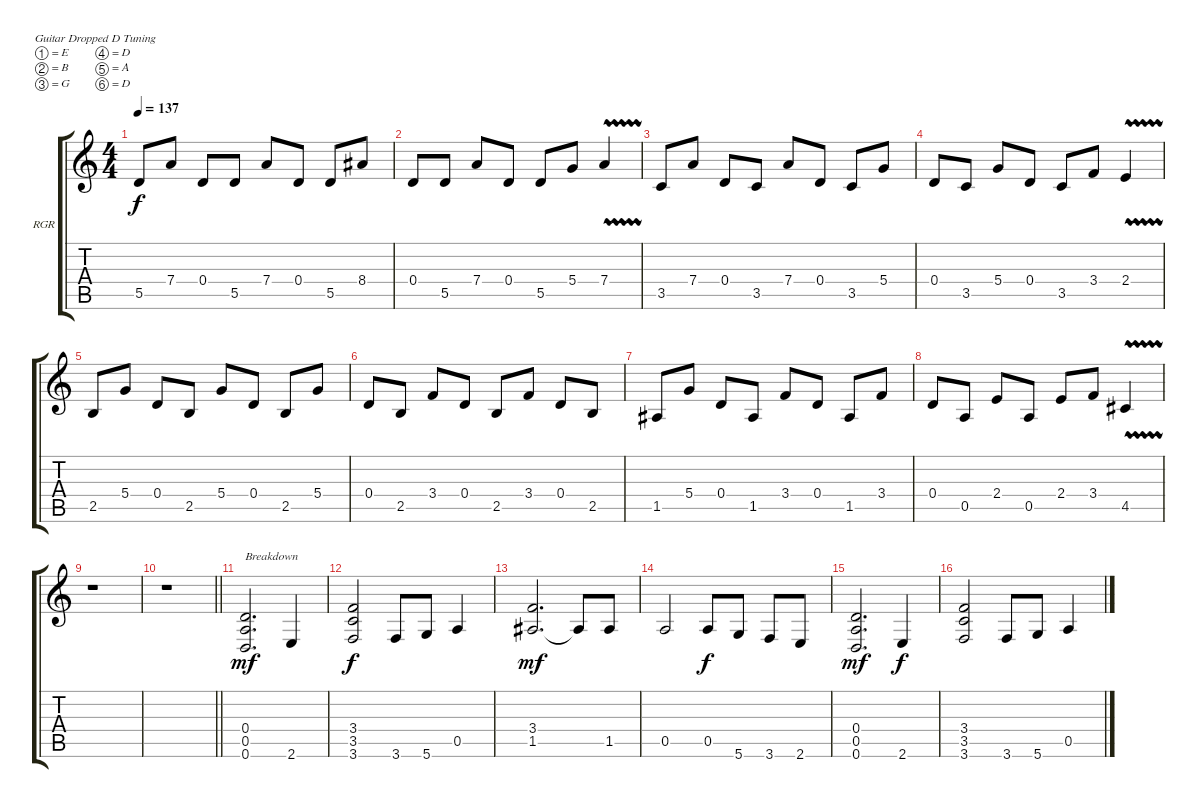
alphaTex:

\defaultSystemsLayout 4
\bracketExtendMode groupsimilarinstruments
\firstSystemTrackNameOrientation horizontal
\otherSystemsTrackNameOrientation horizontal
\track ("Rhythm Guitar(Right)" "RGR") {instrument distortionguitar}
\staff {score tabs}
\tuning (E4 B3 G3 D3 A2 D2)
\ts (4 4)
\tempo 137
\clef g2
\ks c
5.5.8{dy f} 7.4.8 0.4.8 5.5.8 7.4.8 0.4.8 5.5.8 8.4.8 |
0.4.8 5.5.8 7.4.8 0.4.8 5.5.8 5.4.8 7.4{vw}.4 |
3.5.8 7.4.8 0.4.8 3.5.8 7.4.8 0.4.8 3.5.8 5.4.8 |
0.4.8 3.5.8 5.4.8 0.4.8 3.5.8 3.4.8 2.4{vw}.4 |
2.5.8 5.4.8 0.4.8 2.5.8 5.4.8 0.4.8 2.5.8 5.4.8 |
0.4.8 2.5.8 3.4.8 0.4.8 2.5.8 3.4.8 0.4.8 2.5.8 |
1.5.8 5.4.8 0.4.8 1.5.8 3.4.8 0.4.8 1.5.8 3.4.8 |
0.4.8 0.5.8 2.4.8 0.5.8 2.4.8 3.4.8 4.5{vw}.4 |
r.1 |
\barLineRight lightlight
r.1 |
(0.6 0.5 0.4).2{d txt "Breakdown" dy mf} 2.6.4 |
(3.6 3.5 3.4).2{dy f} 3.6.8 5.6.8 0.5.4 |
(1.5 3.4).2{d dy mf} 1.5{t}.8 1.5.8 |
0.5.2 0.5.8{dy f} 5.6.8 3.6.8 2.6.8 |
(0.6 0.5 0.4).2{d dy mf} 2.6.4{dy f} |
(3.6 3.5 3.4).2 3.6.8 5.6.8 0.5.4
